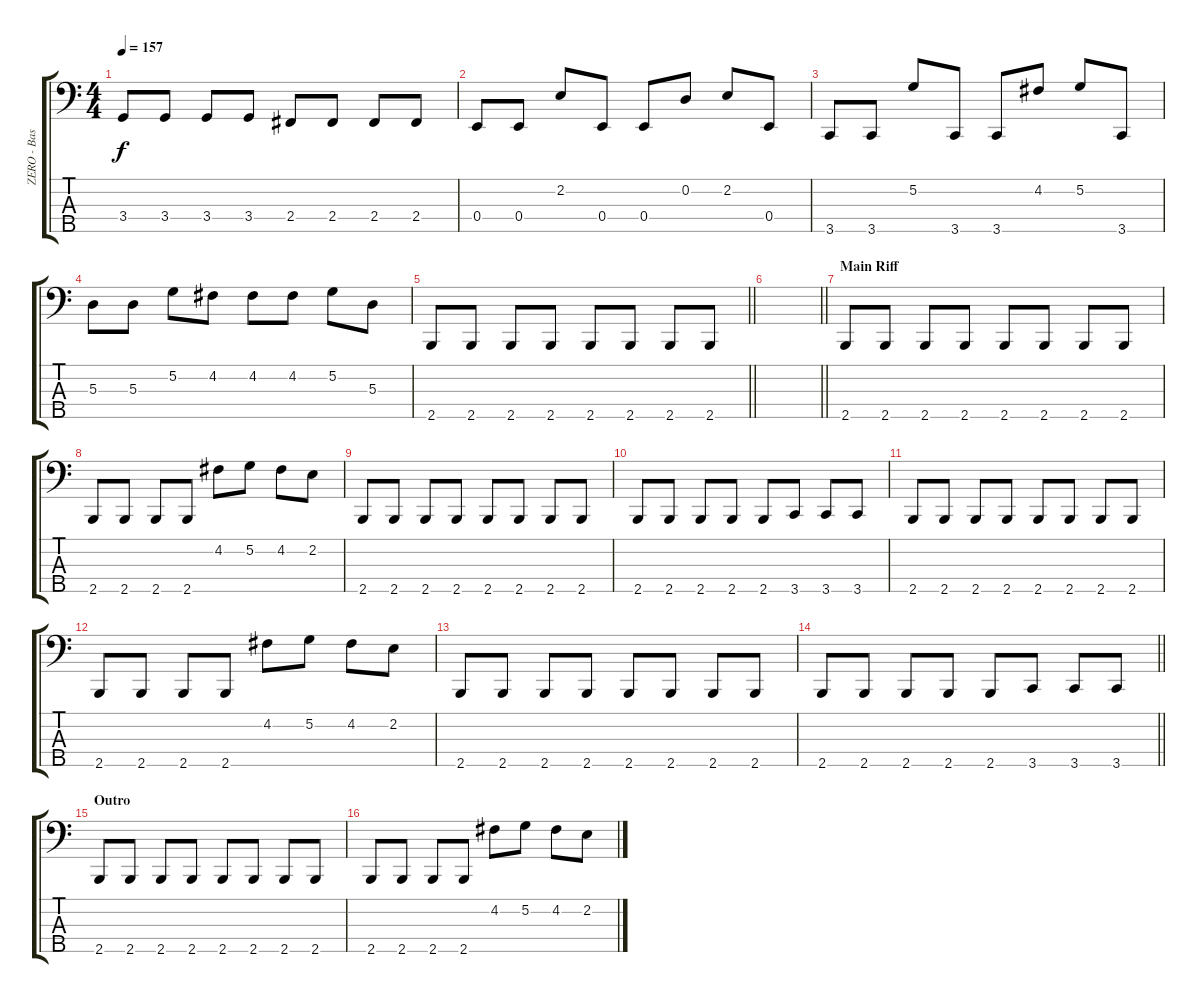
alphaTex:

\track ("ZERO - Bass" "ZERO - Bas") {instrument electricbassfinger}
\staff {score tabs}
\tuning (G2 D2 A1 E1 A0) {hide}
\ts (4 4)
\tempo 157
\clef f4
\ks c
3.4.8{dy f} 3.4.8 3.4.8 3.4.8 2.4.8 2.4.8 2.4.8 2.4.8 |
0.4.8 0.4.8 2.2.8 0.4.8 0.4.8 0.2.8 2.2.8 0.4.8 |
3.5.8 3.5.8 5.2.8 3.5.8 3.5.8 4.2.8 5.2.8 3.5.8 |
5.3.8 5.3.8 5.2.8 4.2.8 4.2.8 4.2.8 5.2.8 5.3.8 |
\barLineRight lightlight
2.5.8 2.5.8 2.5.8 2.5.8 2.5.8 2.5.8 2.5.8 2.5.8 |
\barLineRight lightlight
|
\section ("" "Main Riff")
2.5.8 2.5.8 2.5.8 2.5.8 2.5.8 2.5.8 2.5.8 2.5.8 |
2.5.8 2.5.8 2.5.8 2.5.8 4.2.8 5.2.8 4.2.8 2.2.8 |
2.5.8 2.5.8 2.5.8 2.5.8 2.5.8 2.5.8 2.5.8 2.5.8 |
2.5.8 2.5.8 2.5.8 2.5.8 2.5.8 3.5.8 3.5.8 3.5.8 |
2.5.8 2.5.8 2.5.8 2.5.8 2.5.8 2.5.8 2.5.8 2.5.8 |
2.5.8 2.5.8 2.5.8 2.5.8 4.2.8 5.2.8 4.2.8 2.2.8 |
2.5.8 2.5.8 2.5.8 2.5.8 2.5.8 2.5.8 2.5.8 2.5.8 |
\barLineRight lightlight
2.5.8 2.5.8 2.5.8 2.5.8 2.5.8 3.5.8 3.5.8 3.5.8 |
\section ("" "Outro")
2.5.8 2.5.8 2.5.8 2.5.8 2.5.8 2.5.8 2.5.8 2.5.8 |
2.5.8 2.5.8 2.5.8 2.5.8 4.2.8 5.2.8 4.2.8 2.2.8
